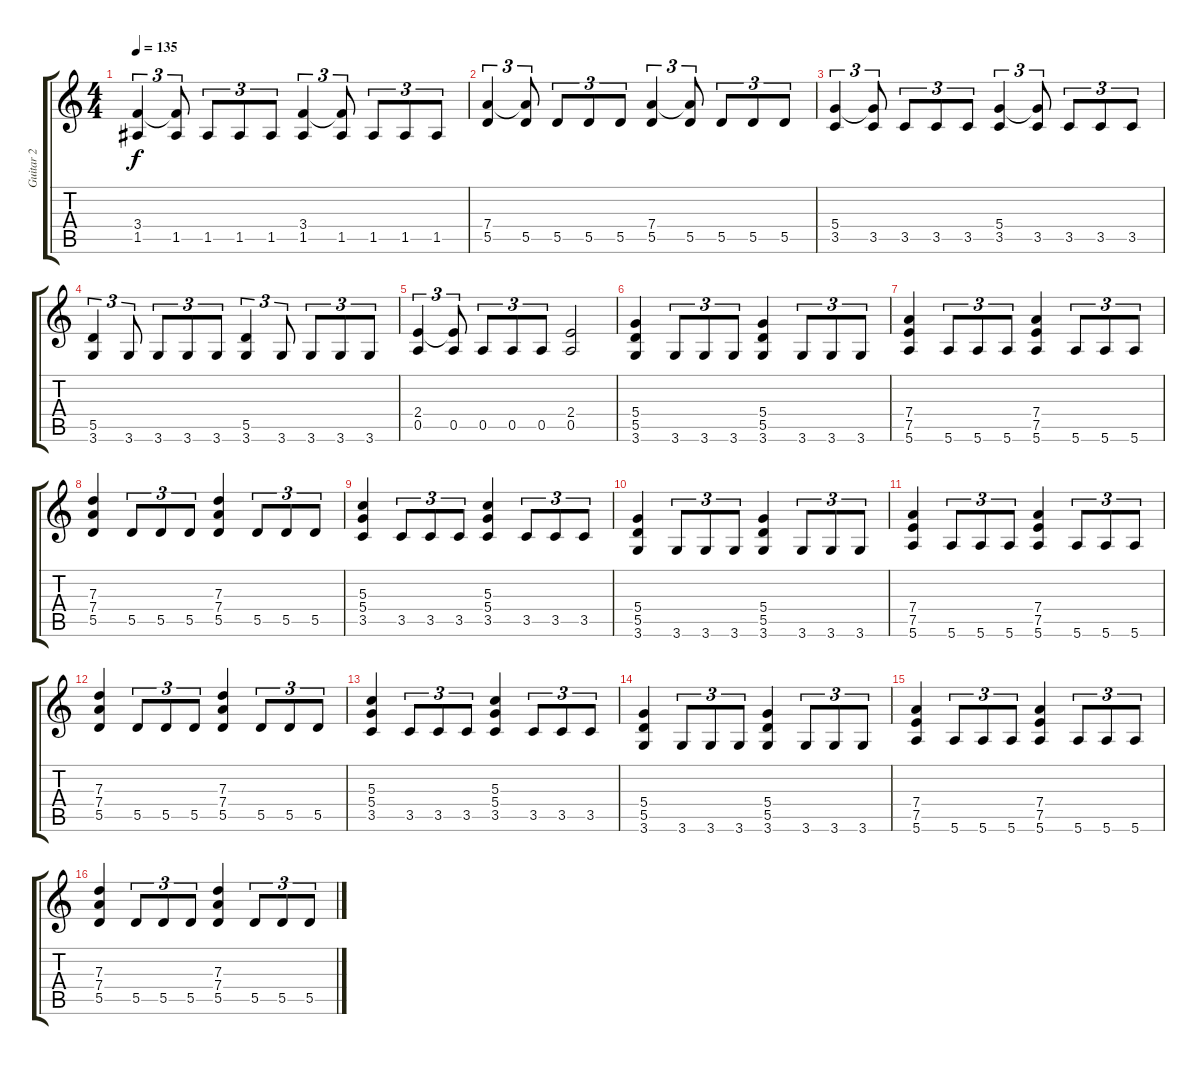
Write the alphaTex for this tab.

\track ("Guitar 2" "Guitar 2") {instrument distortionguitar}
\staff {score tabs}
\tuning (E4 B3 G3 D3 A2 E2) {hide}
\ts (4 4)
\tempo 135
\clef g2
\ks c
(3.4 1.5).4{tu (3 2) dy f} (3.4{t} 1.5).8{tu (3 2)} 1.5.8{tu (3 2)} 1.5.8{tu (3 2)} 1.5.8{tu (3 2)} (3.4 1.5).4{tu (3 2)} (3.4{t} 1.5).8{tu (3 2)} 1.5.8{tu (3 2)} 1.5.8{tu (3 2)} 1.5.8{tu (3 2)} |
(7.4 5.5).4{tu (3 2)} (7.4{t} 5.5).8{tu (3 2)} 5.5.8{tu (3 2)} 5.5.8{tu (3 2)} 5.5.8{tu (3 2)} (7.4 5.5).4{tu (3 2)} (7.4{t} 5.5).8{tu (3 2)} 5.5.8{tu (3 2)} 5.5.8{tu (3 2)} 5.5.8{tu (3 2)} |
(5.4 3.5).4{tu (3 2)} (5.4{t} 3.5).8{tu (3 2)} 3.5.8{tu (3 2)} 3.5.8{tu (3 2)} 3.5.8{tu (3 2)} (5.4 3.5).4{tu (3 2)} (5.4{t} 3.5).8{tu (3 2)} 3.5.8{tu (3 2)} 3.5.8{tu (3 2)} 3.5.8{tu (3 2)} |
(5.5 3.6).4{tu (3 2)} 3.6.8{tu (3 2)} 3.6.8{tu (3 2)} 3.6.8{tu (3 2)} 3.6.8{tu (3 2)} (5.5 3.6).4{tu (3 2)} 3.6.8{tu (3 2)} 3.6.8{tu (3 2)} 3.6.8{tu (3 2)} 3.6.8{tu (3 2)} |
(2.4 0.5).4{tu (3 2)} (2.4{t} 0.5).8{tu (3 2)} 0.5.8{tu (3 2)} 0.5.8{tu (3 2)} 0.5.8{tu (3 2)} (2.4 0.5).2 |
(5.4 5.5 3.6).4 3.6.8{tu (3 2)} 3.6.8{tu (3 2)} 3.6.8{tu (3 2)} (5.4 5.5 3.6).4 3.6.8{tu (3 2)} 3.6.8{tu (3 2)} 3.6.8{tu (3 2)} |
(7.4 7.5 5.6).4 5.6.8{tu (3 2)} 5.6.8{tu (3 2)} 5.6.8{tu (3 2)} (7.4 7.5 5.6).4 5.6.8{tu (3 2)} 5.6.8{tu (3 2)} 5.6.8{tu (3 2)} |
(7.3 7.4 5.5).4 5.5.8{tu (3 2)} 5.5.8{tu (3 2)} 5.5.8{tu (3 2)} (7.3 7.4 5.5).4 5.5.8{tu (3 2)} 5.5.8{tu (3 2)} 5.5.8{tu (3 2)} |
(5.3 5.4 3.5).4 3.5.8{tu (3 2)} 3.5.8{tu (3 2)} 3.5.8{tu (3 2)} (5.3 5.4 3.5).4 3.5.8{tu (3 2)} 3.5.8{tu (3 2)} 3.5.8{tu (3 2)} |
(5.4 5.5 3.6).4 3.6.8{tu (3 2)} 3.6.8{tu (3 2)} 3.6.8{tu (3 2)} (5.4 5.5 3.6).4 3.6.8{tu (3 2)} 3.6.8{tu (3 2)} 3.6.8{tu (3 2)} |
(7.4 7.5 5.6).4 5.6.8{tu (3 2)} 5.6.8{tu (3 2)} 5.6.8{tu (3 2)} (7.4 7.5 5.6).4 5.6.8{tu (3 2)} 5.6.8{tu (3 2)} 5.6.8{tu (3 2)} |
(7.3 7.4 5.5).4 5.5.8{tu (3 2)} 5.5.8{tu (3 2)} 5.5.8{tu (3 2)} (7.3 7.4 5.5).4 5.5.8{tu (3 2)} 5.5.8{tu (3 2)} 5.5.8{tu (3 2)} |
(5.3 5.4 3.5).4 3.5.8{tu (3 2)} 3.5.8{tu (3 2)} 3.5.8{tu (3 2)} (5.3 5.4 3.5).4 3.5.8{tu (3 2)} 3.5.8{tu (3 2)} 3.5.8{tu (3 2)} |
(5.4 5.5 3.6).4 3.6.8{tu (3 2)} 3.6.8{tu (3 2)} 3.6.8{tu (3 2)} (5.4 5.5 3.6).4 3.6.8{tu (3 2)} 3.6.8{tu (3 2)} 3.6.8{tu (3 2)} |
(7.4 7.5 5.6).4 5.6.8{tu (3 2)} 5.6.8{tu (3 2)} 5.6.8{tu (3 2)} (7.4 7.5 5.6).4 5.6.8{tu (3 2)} 5.6.8{tu (3 2)} 5.6.8{tu (3 2)} |
(7.3 7.4 5.5).4 5.5.8{tu (3 2)} 5.5.8{tu (3 2)} 5.5.8{tu (3 2)} (7.3 7.4 5.5).4 5.5.8{tu (3 2)} 5.5.8{tu (3 2)} 5.5.8{tu (3 2)}
